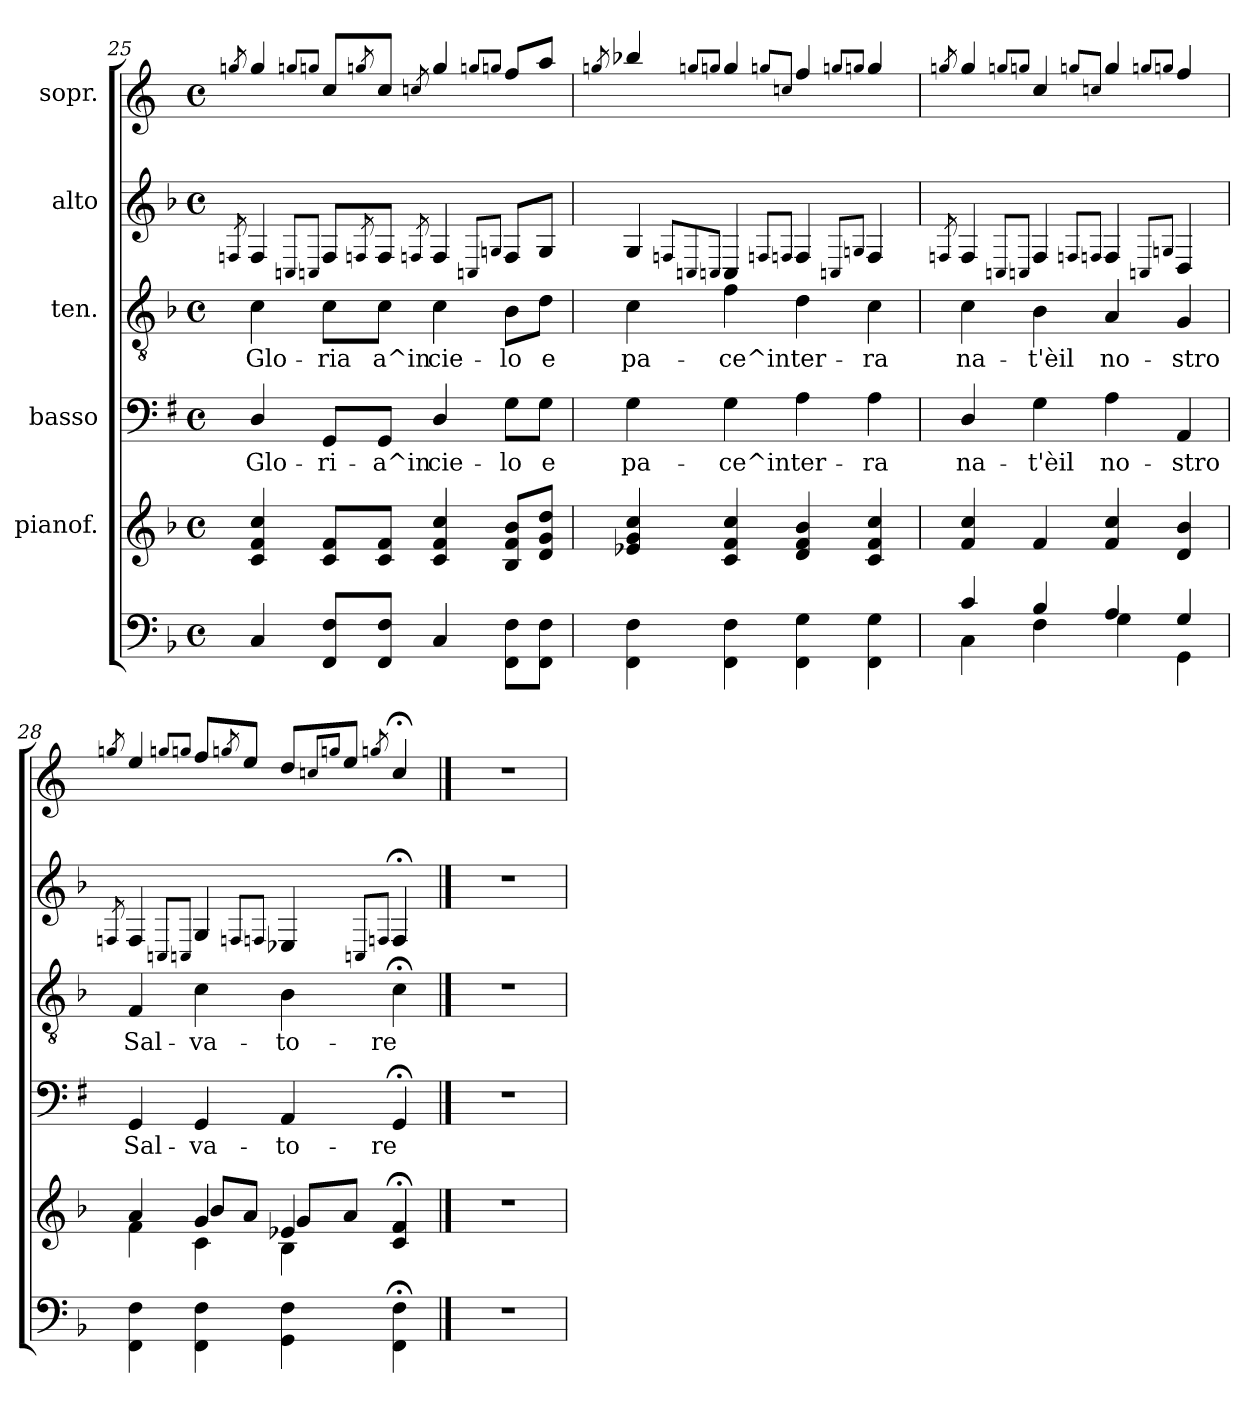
**kern	**kern	**kern	**text	**kern	**text	**kern	**kern
*part6	*part5	*part4	*part4	*part3	*part3	*part2	*part1
*staff6	*staff5	*staff4	*staff4	*staff3	*staff3	*staff2	*staff1
*	*I"pianof.	*I"basso	*	*I"ten.	*	*I"alto	*I"sopr.
*clefF4	*clefG2	*clefF4	*	*clefGv2	*	*clefG2	*clefG2
*	*	*ITrd1c2	*	*	*	*ITrd-7c-12	*ITrd4c7
*k[b-]	*k[b-]	*k[b-]	*	*k[b-]	*	*k[b-]	*k[b-]
*F:	*F:	*F:	*	*F:	*	*F:	*F:
*M4/4	*M4/4	*M4/4	*	*M4/4	*	*M4/4	*M4/4
*met(c)	*met(c)	*met(c)	*	*met(c)	*	*met(c)	*met(c)
=25	=25	=25	=25	=25	=25	=25	=25
.	.	.	.	.	.	8qfn/	8qccn/
!	!	!	!LO:LY:b	!	!LO:LY:b	!	!
4C/	4c/ 4f/ 4cc/	4C/	Glo-	4c\	Glo-	4f/	4cc/
.	.	.	.	.	.	8qcn/L	8qccn/L
.	.	.	.	.	.	8qcn/J	8qccn/J
!	!	!	!LO:LY:b	!	!LO:LY:b	!	!
8FF/ 8F/L	8c/ 8f/L	8FF/L	-ri-	8c\L	-ria	8f/L	8f/L
.	.	.	.	.	.	8qfn/	8qccn/
!	!	!	!LO:LY:b	!	!LO:LY:b	!	!
8FF/ 8F/J	8c/ 8f/J	8FF/J	-a^in	8c\J	a^in	8f/J	8f/J
.	.	.	.	.	.	8qfn/	8qfn/
!	!	!	!LO:LY:b	!	!LO:LY:b	!	!
4C/	4c/ 4f/ 4cc/	4C/	cie-	4c\	cie-	4f/	4cc/
.	.	.	.	.	.	8qcn/L	8qccn/L
.	.	.	.	.	.	8qgn/J	8qccn/J
!	!	!	!LO:LY:b	!	!LO:LY:b	!	!
8FF\ 8F\L	8B-/ 8f/ 8b-/L	8F\L	-lo	8B-\L	-lo	8f/L	8b-/L
!	!	!	!LO:LY:b	!	!LO:LY:b	!	!
8FF\ 8F\J	8d/ 8g/ 8dd/J	8F\J	e	8d\J	e	8g/J	8dd/J
!!LO:LB:g=z
=26	=26	=26	=26	=26	=26	=26	=26
.	.	.	.	.	.	.	8qccn/
!	!	!	!LO:LY:b	!	!LO:LY:b	!	!
4FF\ 4F\	4e-X/ 4g/ 4cc/	4F\	pa-	4c\	pa-	4g/	4ee-X/
.	.	.	.	.	.	8qfn/L	.
.	.	.	.	.	.	8qcn/	8qccn/L
.	.	.	.	.	.	8qcn/J	8qccn/J
!	!	!	!LO:LY:b	!	!LO:LY:b	!	!
4FF\ 4F\	4c/ 4f/ 4cc/	4F\	-ce^in	4f\	-ce^in	4c/	4cc/
.	.	.	.	.	.	8qfn/L	8qccn/L
.	.	.	.	.	.	8qfn/J	8qfn/J
!	!	!	!LO:LY:b	!	!LO:LY:b	!	!
4FF\ 4G\	4d/ 4f/ 4b-/	4G\	ter-	4d\	ter-	4f/	4b-/
.	.	.	.	.	.	8qcn/L	8qccn/L
.	.	.	.	.	.	8qgn/J	8qccn/J
!	!	!	!LO:LY:b	!	!LO:LY:b	!	!
4FF\ 4G\	4c/ 4f/ 4cc/	4G\	-ra	4c\	-ra	4f/	4cc/
=27	=27	=27	=27	=27	=27	=27	=27
.	.	.	.	.	.	8qfn/	8qccn/
*^	*	*	*	*	*	*	*
!	!	!	!	!LO:LY:b	!	!LO:LY:b	!	!
4c/	4C\	4f/ 4cc/	4C/	na-	4c\	na-	4f/	4cc/
.	.	.	.	.	.	.	8qcn/L	8qccn/L
.	.	.	.	.	.	.	8qcn/J	8qccn/J
!	!	!	!	!LO:LY:b	!	!LO:LY:b	!	!
4B-/	4F\	4f/	4F\	-t'èil	4B-\	-t'èil	4f/	4f/
.	.	.	.	.	.	.	8qfn/L	8qccn/L
.	.	.	.	.	.	.	8qfn/J	8qfn/J
!	!	!	!	!LO:LY:b	!	!LO:LY:b	!	!
4A/	4G\	4f/ 4cc/	4G\	no-	4A/	no-	4f/	4cc/
.	.	.	.	.	.	.	8qcn/L	8qccn/L
.	.	.	.	.	.	.	8qgn/J	8qccn/J
!	!	!	!	!LO:LY:b	!	!LO:LY:b	!	!
4G/	4GG\	4d/ 4b-/	4GG/	-stro	4G/	-stro	4d/	4b-/
*v	*v	*	*	*	*	*	*	*
=28	=28	=28	=28	=28	=28	=28	=28
*	*	*	*	*	*	*	*MM91
.	.	.	.	.	.	8qfn/	8qccn/
*	*^	*	*	*	*	*	*
*	*	*^	*	*	*	*	*	*
!	!	!	!	!	!LO:LY:b	!	!LO:LY:b	!	!
4FF\ 4F\	4f\	4a/	4ryy	4FF/	Sal-	4F/	Sal-	4f/	4a/
.	.	.	.	.	.	.	.	8qcn/L	8qccn/L
.	.	.	.	.	.	.	.	8qcn/J	8qccn/J
!	!	!	!	!	!LO:LY:b	!	!LO:LY:b	!	!
4FF\ 4F\	4g/	8b-/L	4c\	4FF/	-va-	4c\	-va-	4g/	8b-/L
.	.	.	.	.	.	.	.	.	8qccn/
.	.	8a/J	.	.	.	.	.	.	8a/J
.	.	.	.	.	.	.	.	8qfn/L	.
.	.	.	.	.	.	.	.	8qfn/J	.
!	!	!	!	!	!LO:LY:b	!	!LO:LY:b	!	!
4GG\ 4F\	4e-X/	8g/L	4B-\	4GG/	-to-	4B-\	-to-	4e-X/	8g/L
.	.	.	.	.	.	.	.	.	8qfn/L
.	.	.	.	.	.	.	.	.	8qccn/J
.	.	8a/J	.	.	.	.	.	.	8a/J
.	.	.	.	.	.	.	.	8qcn/L	.
.	.	.	.	.	.	.	.	8qfn/J	8qccn/
!	!	!	!	!	!LO:LY:b	!	!LO:LY:b	!	!
4FF\; 4F\;	4c/;< 4f/;<	4f/	4ryy	4FF;/	-re	4c;<\	-re	4f;/	4f;/
*	*v	*v	*v	*	*	*	*	*	*
!!LO:LB:g=z
==29	==29	==29	==29	==29	==29	==29	==29
1r	1r	1r	.	1r	.	1r	1r
=	=	=	=	=	=	=	=
*-	*-	*-	*-	*-	*-	*-	*-
